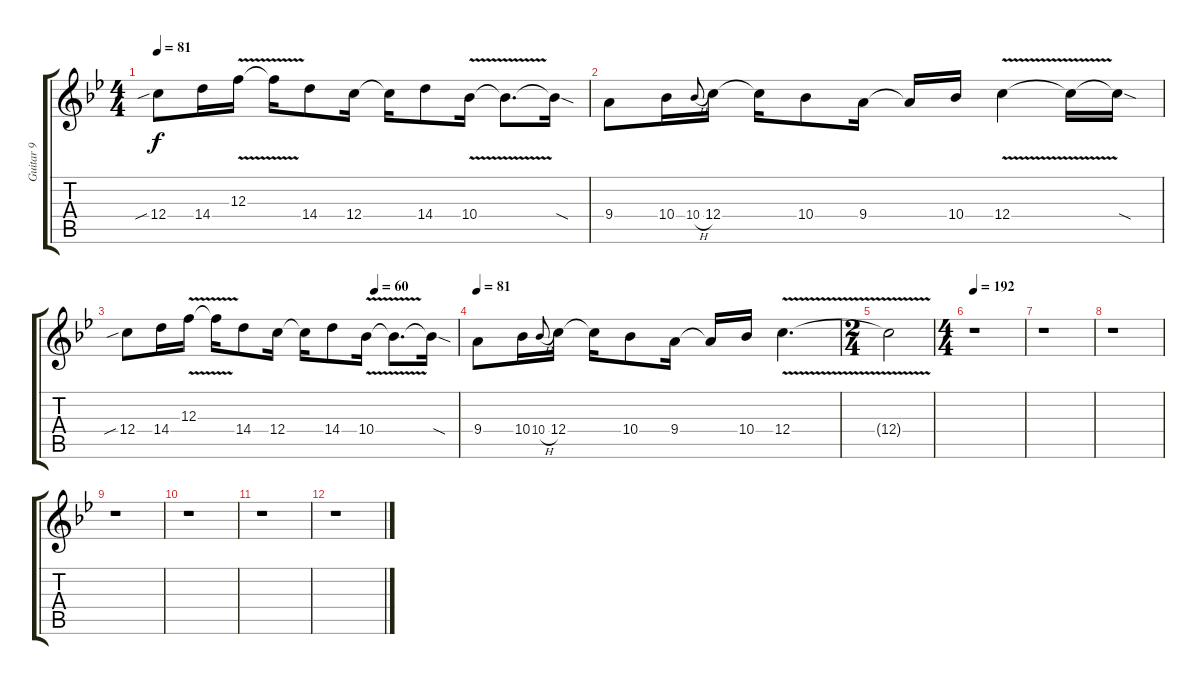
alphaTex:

\track ("Guitar 9" "Guitar 9") {instrument distortionguitar}
\staff {score tabs}
\tuning (D4 A3 F3 C3 G2 C2) {hide}
\ts (4 4)
\tempo 81
\clef g2
\ks gminor
12.4{sib}.8{dy f} 14.4.16 12.3{v}.16 12.3{t}.16 14.4.8 12.4.16 12.4{t}.16 14.4.8 10.4{v}.16 10.4{t}.8{d} 10.4{sod t}.16 |
9.4.8 10.4.16 10.4{h}.8{gr onbeat} 12.4.16 12.4{t}.16 10.4.8 9.4.16 9.4{t}.16 10.4.16 12.4{v}.4 12.4{t}.16 12.4{sod t}.16 |
\tempo (60 0.75)
12.4{sib}.8 14.4.16 12.3{v}.16 12.3{t}.16 14.4.8 12.4.16 12.4{t}.16 14.4.8 10.4{v}.16 10.4{t}.8{d} 10.4{sod t}.16 |
\tempo 81
9.4.8 10.4.16 10.4{h}.8{gr onbeat} 12.4.16 12.4{t}.16 10.4.8 9.4.16 9.4{t}.16 10.4.16 12.4{v}.4{d} |
\ts (2 4)
12.4{t}.2 |
\ts (4 4)
\tempo 192
r.1 |
r.1 |
r.1 |
r.1 |
r.1 |
r.1 |
r.1
